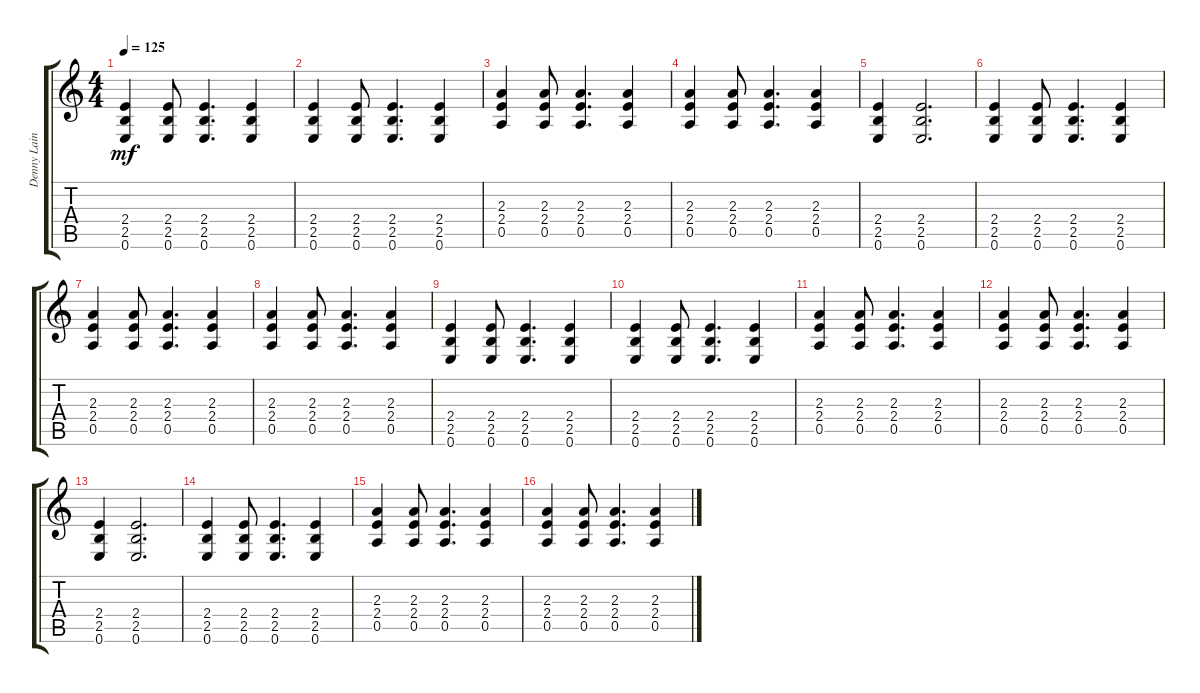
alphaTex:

\track ("Denny Laine" "Denny Lain") {instrument acousticguitarsteel}
\staff {score tabs}
\tuning (E4 B3 G3 D3 A2 E2) {hide}
\ts (4 4)
\tempo 125
\clef g2
\ks c
(2.4 2.5 0.6).4{dy mf} (2.4 2.5 0.6).8 (2.4 2.5 0.6).4{d} (2.4 2.5 0.6).4 |
(2.4 2.5 0.6).4 (2.4 2.5 0.6).8 (2.4 2.5 0.6).4{d} (2.4 2.5 0.6).4 |
(2.3 2.4 0.5).4 (2.3 2.4 0.5).8 (2.3 2.4 0.5).4{d} (2.3 2.4 0.5).4 |
(2.3 2.4 0.5).4{volume 13} (2.3 2.4 0.5).8{volume 13} (2.3 2.4 0.5).4{d volume 12} (2.3 2.4 0.5).4{volume 12} |
(2.4 2.5 0.6).4{volume 12} (2.4 2.5 0.6).2{d volume 12} |
(2.4 2.5 0.6).4{volume 11} (2.4 2.5 0.6).8{volume 11} (2.4 2.5 0.6).4{d volume 11} (2.4 2.5 0.6).4{volume 10} |
(2.3 2.4 0.5).4{volume 10} (2.3 2.4 0.5).8{volume 10} (2.3 2.4 0.5).4{d} (2.3 2.4 0.5).4{volume 10} |
(2.3 2.4 0.5).4{volume 9} (2.3 2.4 0.5).8{volume 9} (2.3 2.4 0.5).4{d volume 9} (2.3 2.4 0.5).4{volume 9} |
(2.4 2.5 0.6).4{volume 8} (2.4 2.5 0.6).8{volume 8} (2.4 2.5 0.6).4{d volume 8} (2.4 2.5 0.6).4{volume 8} |
(2.4 2.5 0.6).4{volume 8} (2.4 2.5 0.6).8{volume 8} (2.4 2.5 0.6).4{d volume 7} (2.4 2.5 0.6).4{volume 7} |
(2.3 2.4 0.5).4{volume 7} (2.3 2.4 0.5).8{volume 7} (2.3 2.4 0.5).4{d volume 6} (2.3 2.4 0.5).4{volume 6} |
(2.3 2.4 0.5).4{volume 6} (2.3 2.4 0.5).8{volume 6} (2.3 2.4 0.5).4{d} (2.3 2.4 0.5).4{volume 5} |
(2.4 2.5 0.6).4{volume 5} (2.4 2.5 0.6).2{d volume 5} |
(2.4 2.5 0.6).4{volume 4} (2.4 2.5 0.6).8{volume 4} (2.4 2.5 0.6).4{d volume 4} (2.4 2.5 0.6).4{volume 4} |
(2.3 2.4 0.5).4{volume 4} (2.3 2.4 0.5).8{volume 3} (2.3 2.4 0.5).4{d volume 3} (2.3 2.4 0.5).4{volume 3} |
(2.3 2.4 0.5).4{volume 3} (2.3 2.4 0.5).8{volume 2} (2.3 2.4 0.5).4{d volume 2} (2.3 2.4 0.5).4{volume 2}
